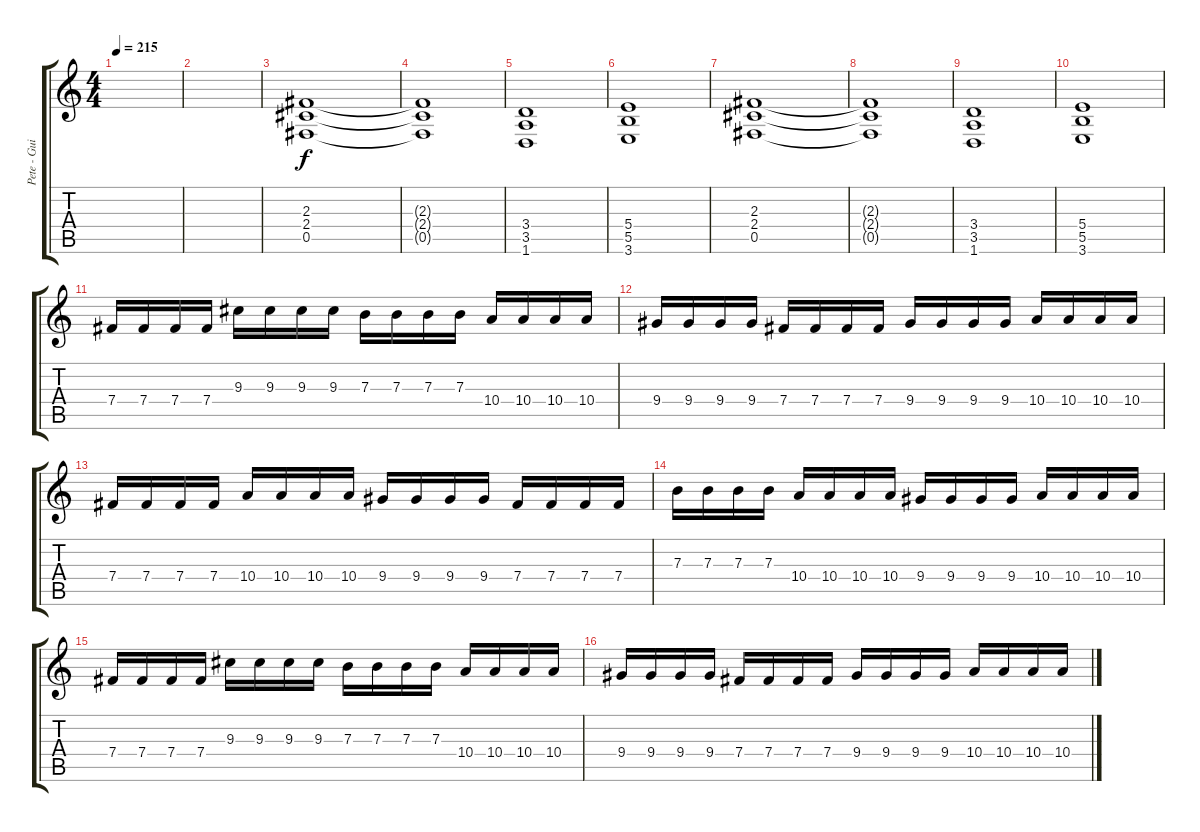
\track ("Pete - Guitar 2" "Pete - Gui") {instrument distortionguitar}
\staff {score tabs}
\tuning (Db4 Ab3 E3 B2 Gb2 Db2) {hide}
\ts (4 4)
\tempo 215
\clef g2
\ks c
|
|
(2.3 2.4 0.5).1 |
(2.3{t} 2.4{t} 0.5{t}).1 |
(3.4 3.5 1.6).1 |
(5.4 5.5 3.6).1 |
(2.3 2.4 0.5).1 |
(2.3{t} 2.4{t} 0.5{t}).1 |
(3.4 3.5 1.6).1 |
(5.4 5.5 3.6).1 |
7.4.16 7.4.16 7.4.16 7.4.16 9.3.16 9.3.16 9.3.16 9.3.16 7.3.16 7.3.16 7.3.16 7.3.16 10.4.16 10.4.16 10.4.16 10.4.16 |
9.4.16 9.4.16 9.4.16 9.4.16 7.4.16 7.4.16 7.4.16 7.4.16 9.4.16 9.4.16 9.4.16 9.4.16 10.4.16 10.4.16 10.4.16 10.4.16 |
7.4.16 7.4.16 7.4.16 7.4.16 10.4.16 10.4.16 10.4.16 10.4.16 9.4.16 9.4.16 9.4.16 9.4.16 7.4.16 7.4.16 7.4.16 7.4.16 |
7.3.16 7.3.16 7.3.16 7.3.16 10.4.16 10.4.16 10.4.16 10.4.16 9.4.16 9.4.16 9.4.16 9.4.16 10.4.16 10.4.16 10.4.16 10.4.16 |
7.4.16 7.4.16 7.4.16 7.4.16 9.3.16 9.3.16 9.3.16 9.3.16 7.3.16 7.3.16 7.3.16 7.3.16 10.4.16 10.4.16 10.4.16 10.4.16 |
9.4.16 9.4.16 9.4.16 9.4.16 7.4.16 7.4.16 7.4.16 7.4.16 9.4.16 9.4.16 9.4.16 9.4.16 10.4.16 10.4.16 10.4.16 10.4.16
